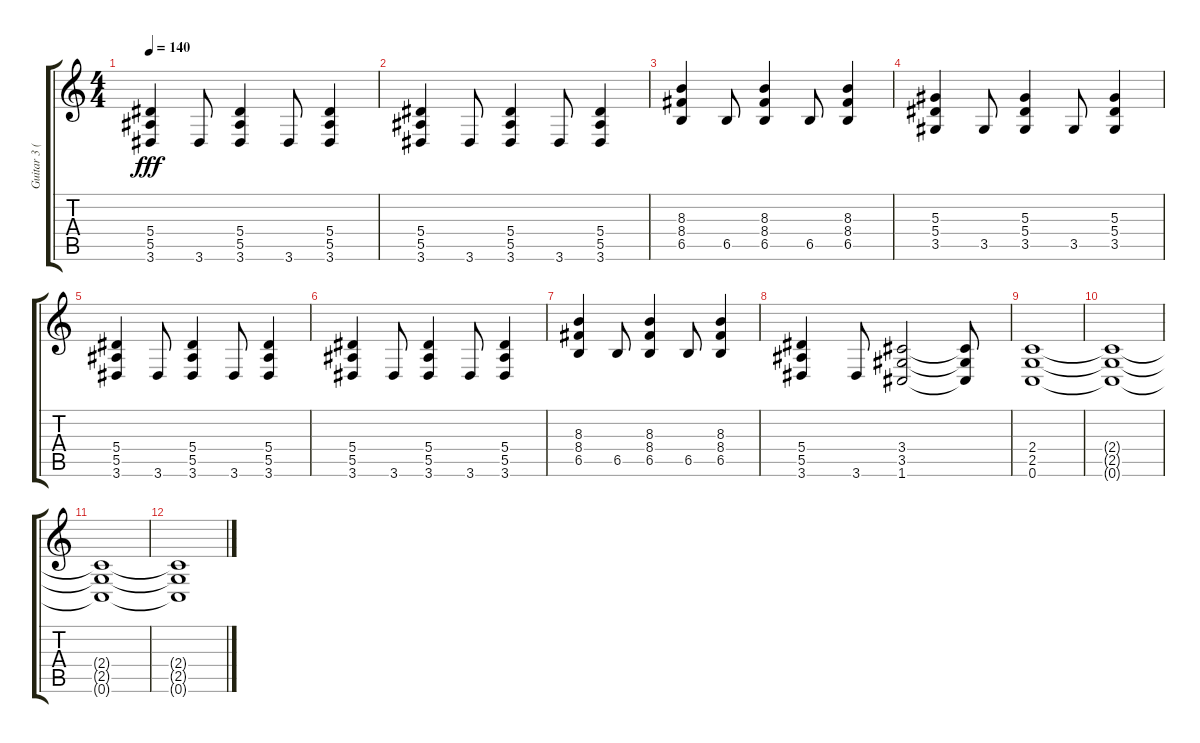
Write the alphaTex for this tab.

\track ("Guitar 3 (Rhytm)" "Guitar 3 (") {instrument distortionguitar}
\staff {score tabs}
\tuning (C4 G3 Eb3 Bb2 F2 C2) {hide}
\ts (4 4)
\tempo 140
\clef g2
\ks c
(5.4 5.5 3.6).4{dy fff} 3.6.8 (5.4 5.5 3.6).4 3.6.8 (5.4 5.5 3.6).4 |
(5.4 5.5 3.6).4 3.6.8 (5.4 5.5 3.6).4 3.6.8 (5.4 5.5 3.6).4 |
(8.3 8.4 6.5).4 6.5.8 (8.3 8.4 6.5).4 6.5.8 (8.3 8.4 6.5).4 |
(5.3 5.4 3.5).4 3.5.8 (5.3 5.4 3.5).4 3.5.8 (5.3 5.4 3.5).4 |
(5.4 5.5 3.6).4 3.6.8 (5.4 5.5 3.6).4 3.6.8 (5.4 5.5 3.6).4 |
(5.4 5.5 3.6).4 3.6.8 (5.4 5.5 3.6).4 3.6.8 (5.4 5.5 3.6).4 |
(8.3 8.4 6.5).4 6.5.8 (8.3 8.4 6.5).4 6.5.8 (8.3 8.4 6.5).4 |
(5.4 5.5 3.6).4 3.6.8 (3.4 3.5 1.6).2 (3.4{t} 3.5{t} 1.6{t}).8 |
(2.4 2.5 0.6).1 |
(2.4{t} 2.5{t} 0.6{t}).1{volume 8} |
(2.4{t} 2.5{t} 0.6{t}).1 |
(2.4{t} 2.5{t} 0.6{t}).1
